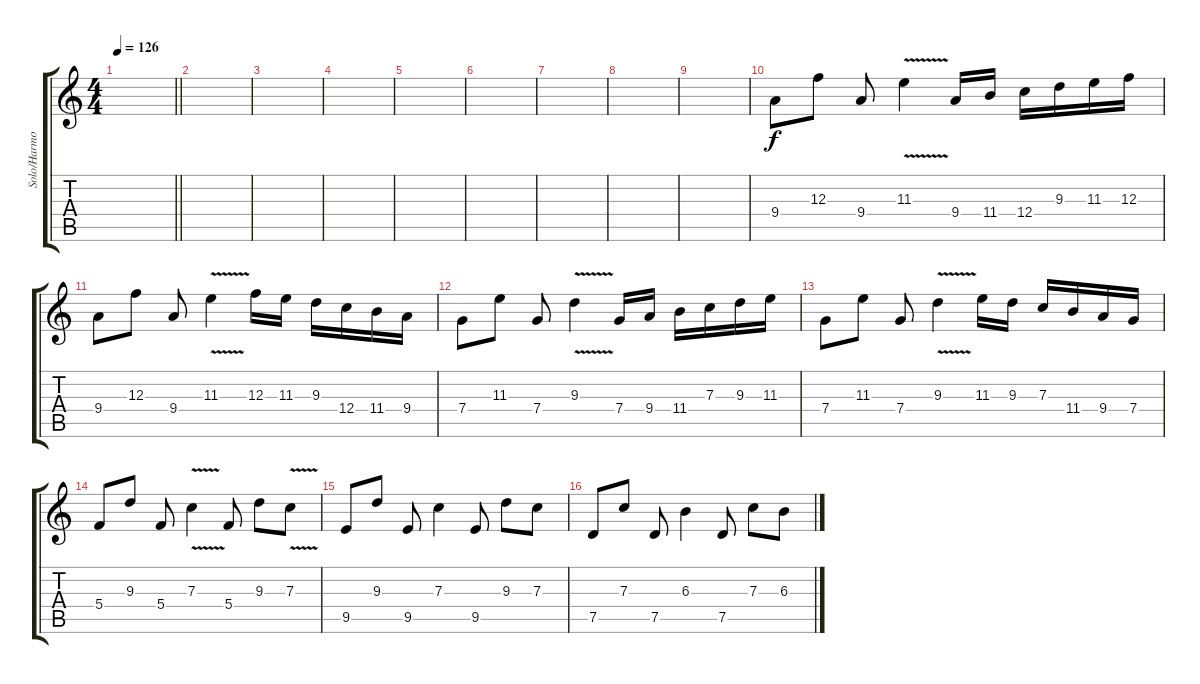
\track ("Solo/Harmonies David L." "Solo/Harmo") {instrument overdrivenguitar}
\staff {score tabs}
\tuning (D4 A3 F3 C3 G2 D2) {hide}
\ts (4 4)
\tempo 126
\clef g2
\barLineRight lightlight
\ks c
|
|
|
|
|
|
|
|
|
9.4.8 12.3.8 9.4.8 11.3{v}.4 9.4.16 11.4.16 12.4.16 9.3.16 11.3.16 12.3.16 |
9.4.8 12.3.8 9.4.8 11.3{v}.4 12.3.16 11.3.16 9.3.16 12.4.16 11.4.16 9.4.16 |
7.4.8 11.3.8 7.4.8 9.3{v}.4 7.4.16 9.4.16 11.4.16 7.3.16 9.3.16 11.3.16 |
7.4.8 11.3.8 7.4.8 9.3{v}.4 11.3.16 9.3.16 7.3.16 11.4.16 9.4.16 7.4.16 |
5.4.8 9.3.8 5.4.8 7.3{v}.4 5.4.8 9.3.8 7.3{v}.8 |
9.5.8 9.3.8 9.5.8 7.3.4 9.5.8 9.3.8 7.3.8 |
7.5.8 7.3.8 7.5.8 6.3.4 7.5.8 7.3.8 6.3.8
